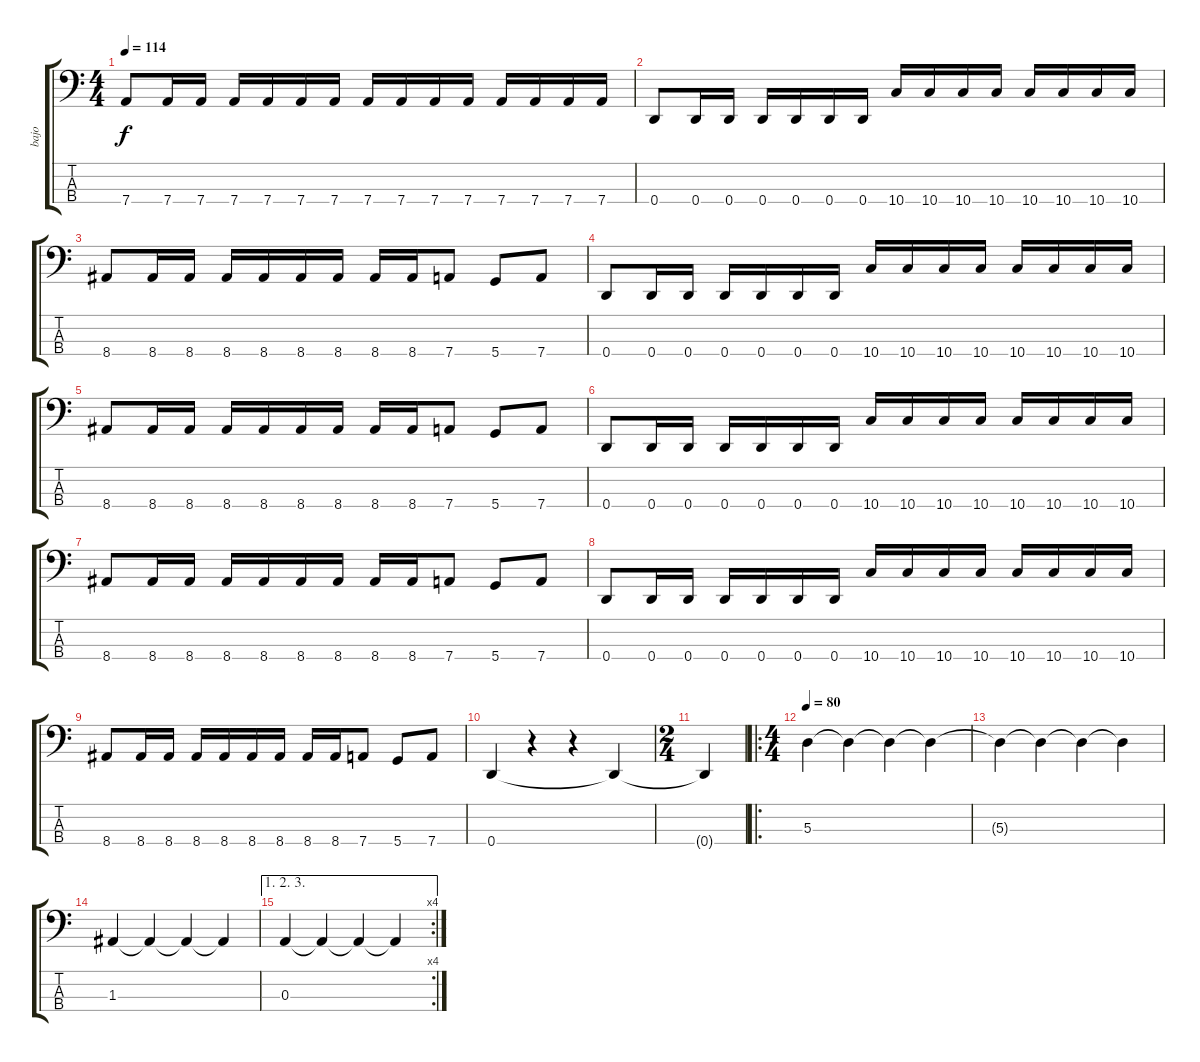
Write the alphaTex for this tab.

\track ("bajo" "bajo") {instrument electricbasspick}
\staff {score tabs}
\tuning (G2 D2 A1 D1) {hide}
\ts (4 4)
\tempo 114
\clef f4
\ks c
7.4.8{dy f} 7.4.16 7.4.16 7.4.16 7.4.16 7.4.16 7.4.16 7.4.16 7.4.16 7.4.16 7.4.16 7.4.16 7.4.16 7.4.16 7.4.16 |
0.4.8 0.4.16 0.4.16 0.4.16 0.4.16 0.4.16 0.4.16 10.4.16 10.4.16 10.4.16 10.4.16 10.4.16 10.4.16 10.4.16 10.4.16 |
8.4.8 8.4.16 8.4.16 8.4.16 8.4.16 8.4.16 8.4.16 8.4.16 8.4.16 7.4.8 5.4.8 7.4.8 |
0.4.8 0.4.16 0.4.16 0.4.16 0.4.16 0.4.16 0.4.16 10.4.16 10.4.16 10.4.16 10.4.16 10.4.16 10.4.16 10.4.16 10.4.16 |
8.4.8 8.4.16 8.4.16 8.4.16 8.4.16 8.4.16 8.4.16 8.4.16 8.4.16 7.4.8 5.4.8 7.4.8 |
0.4.8 0.4.16 0.4.16 0.4.16 0.4.16 0.4.16 0.4.16 10.4.16 10.4.16 10.4.16 10.4.16 10.4.16 10.4.16 10.4.16 10.4.16 |
8.4.8 8.4.16 8.4.16 8.4.16 8.4.16 8.4.16 8.4.16 8.4.16 8.4.16 7.4.8 5.4.8 7.4.8 |
0.4.8 0.4.16 0.4.16 0.4.16 0.4.16 0.4.16 0.4.16 10.4.16 10.4.16 10.4.16 10.4.16 10.4.16 10.4.16 10.4.16 10.4.16 |
8.4.8 8.4.16 8.4.16 8.4.16 8.4.16 8.4.16 8.4.16 8.4.16 8.4.16 7.4.8 5.4.8 7.4.8 |
0.4.4 r.4 r.4 0.4{t}.4 |
\ts (2 4)
0.4{t}.4 |
\ro
\ts (4 4)
\tempo 80
5.3.4 5.3{t}.4 5.3{t}.4 5.3{t}.4 |
5.3{t}.4 5.3{t}.4 5.3{t}.4 5.3{t}.4 |
1.3.4 1.3{t}.4 1.3{t}.4 1.3{t}.4 |
\ae (1 2 3)
\rc 4
0.3.4 0.3{t}.4 0.3{t}.4 0.3{t}.4
